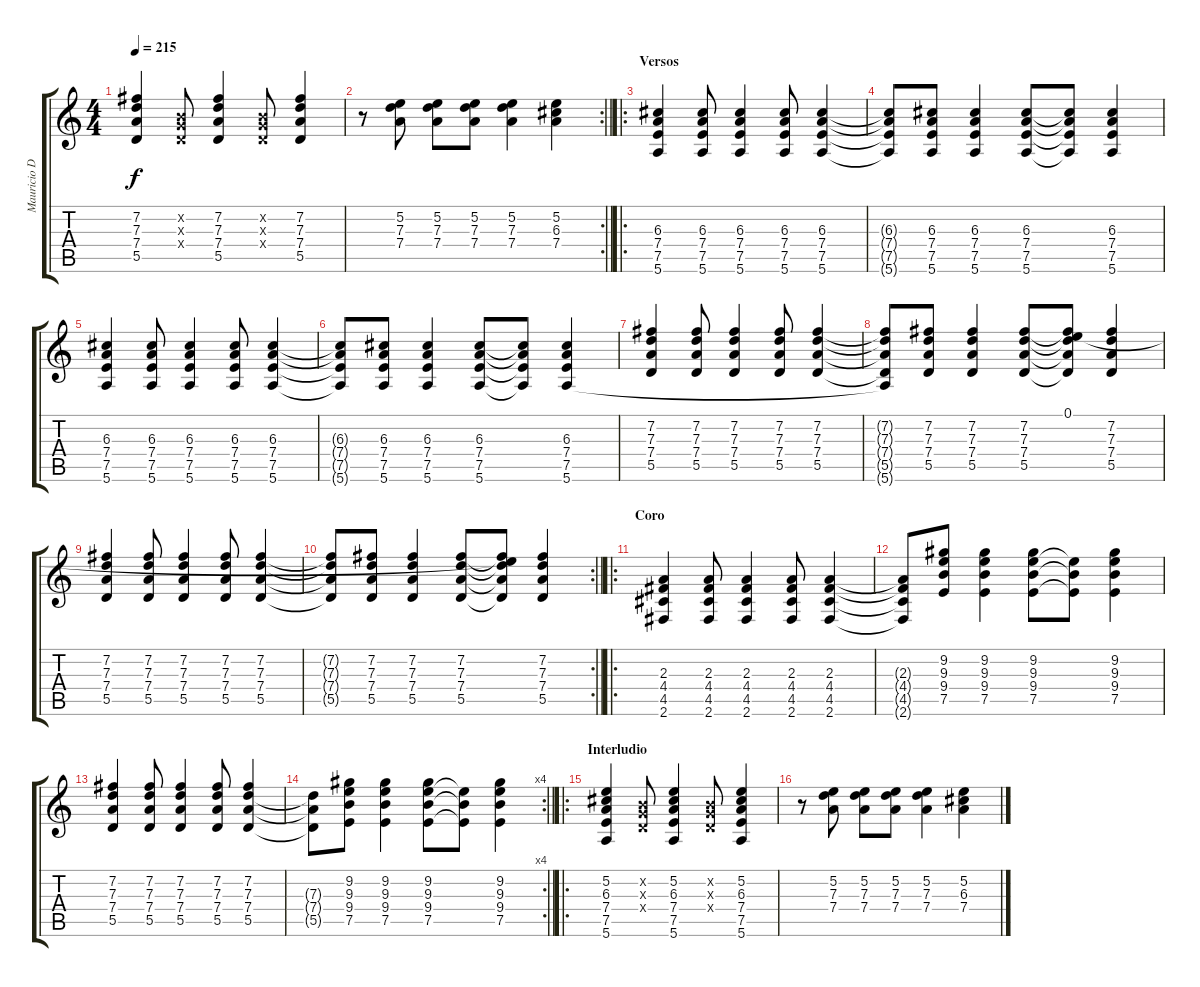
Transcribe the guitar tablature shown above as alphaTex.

\track ("Mauricio Duran" "Mauricio D") {instrument electricguitarclean}
\staff {score tabs}
\tuning (E4 B3 G3 D3 A2 E2) {hide}
\ts (4 4)
\tempo 215
\clef g2
\ks c
(7.2 7.3 7.4 5.5).4{dy f} (0.2{x} 0.3{x} 0.4{x}).8 (7.2 7.3 7.4 5.5).4 (0.2{x} 0.3{x} 0.4{x}).8 (7.2 7.3 7.4 5.5).4 |
\rc 2
\barLineRight lightlight
r.8 (5.2 7.3 7.4).8 (5.2 7.3 7.4).8 (5.2 7.3 7.4).8 (5.2 7.3 7.4).4 (5.2 6.3 7.4).4 |
\ro
\section ("" "Versos")
(6.3 7.4 7.5 5.6).4{instrument acousticguitarsteel} (6.3 7.4 7.5 5.6).8 (6.3 7.4 7.5 5.6).4 (6.3 7.4 7.5 5.6).8 (6.3 7.4 7.5 5.6).4 |
(6.3{t} 7.4{t} 7.5{t} 5.6{t}).8 (6.3 7.4 7.5 5.6).8 (6.3 7.4 7.5 5.6).4 (6.3 7.4 7.5 5.6).8 (6.3{t} 7.4{t} 7.5{t} 5.6{t}).8 (6.3 7.4 7.5 5.6).4 |
(6.3 7.4 7.5 5.6).4{instrument acousticguitarsteel} (6.3 7.4 7.5 5.6).8 (6.3 7.4 7.5 5.6).4 (6.3 7.4 7.5 5.6).8 (6.3 7.4 7.5 5.6).4 |
(6.3{t} 7.4{t} 7.5{t} 5.6{t}).8 (6.3 7.4 7.5 5.6).8 (6.3 7.4 7.5 5.6).4 (6.3 7.4 7.5 5.6).8 (6.3{t} 7.4{t} 7.5{t} 5.6{t}).8 (6.3 7.4 7.5 5.6).4 |
(7.2 7.3 7.4 5.5).4{instrument acousticguitarsteel} (7.2 7.3 7.4 5.5).8 (7.2 7.3 7.4 5.5).4 (7.2 7.3 7.4 5.5).8 (7.2 7.3 7.4 5.5).4 |
(7.2{t} 7.3{t} 7.4{t} 5.5{t} 5.6{t}).8 (7.2 7.3 7.4 5.5).8 (7.2 7.3 7.4 5.5).4 (7.2 7.3 7.4 5.5).8 (0.1 7.2{t} 7.3{t} 7.4{t} 5.5{t}).8 (7.2 7.3 7.4 5.5).4 |
(7.2 7.3 7.4 5.5).4{instrument acousticguitarsteel} (7.2 7.3 7.4 5.5).8 (7.2 7.3 7.4 5.5).4 (7.2 7.3 7.4 5.5).8 (7.2 7.3 7.4 5.5).4 |
\rc 2
\barLineRight lightlight
(7.2{t} 7.3{t} 7.4{t} 5.5{t}).8 (7.2 7.3 7.4 5.5).8 (7.2 7.3 7.4 5.5).4 (7.2 7.3 7.4 5.5).8 (0.1{t} 7.2{t} 7.3{t} 7.4{t} 5.5{t}).8 (7.2 7.3 7.4 5.5).4 |
\ro
\section ("" "Coro")
(2.3 4.4 4.5 2.6).4{instrument acousticguitarsteel} (2.3 4.4 4.5 2.6).8 (2.3 4.4 4.5 2.6).4 (2.3 4.4 4.5 2.6).8 (2.3 4.4 4.5 2.6).4 |
(2.3{t} 4.4{t} 4.5{t} 2.6{t}).8 (9.2 9.3 9.4 7.5).8 (9.2 9.3 9.4 7.5).4 (9.2 9.3 9.4 7.5).8 (9.3{t} 9.4{t} 7.5{t}).8 (9.2 9.3 9.4 7.5).4 |
(7.2 7.3 7.4 5.5).4{instrument acousticguitarsteel} (7.2 7.3 7.4 5.5).8 (7.2 7.3 7.4 5.5).4 (7.2 7.3 7.4 5.5).8 (7.2 7.3 7.4 5.5).4 |
\rc 4
\barLineRight lightlight
(7.3{t} 7.4{t} 5.5{t}).8 (9.2 9.3 9.4 7.5).8 (9.2 9.3 9.4 7.5).4 (9.2 9.3 9.4 7.5).8 (9.3{t} 9.4{t} 7.5{t}).8 (9.2 9.3 9.4 7.5).4 |
\ro
\section ("" "Interludio")
(5.2 6.3 7.4 7.5 5.6).4 (0.2{x} 0.3{x} 0.4{x}).8 (5.2 6.3 7.4 7.5 5.6).4 (0.2{x} 0.3{x} 0.4{x}).8 (5.2 6.3 7.4 7.5 5.6).4 |
r.8 (5.2 7.3 7.4).8 (5.2 7.3 7.4).8 (5.2 7.3 7.4).8 (5.2 7.3 7.4).4 (5.2 6.3 7.4).4
